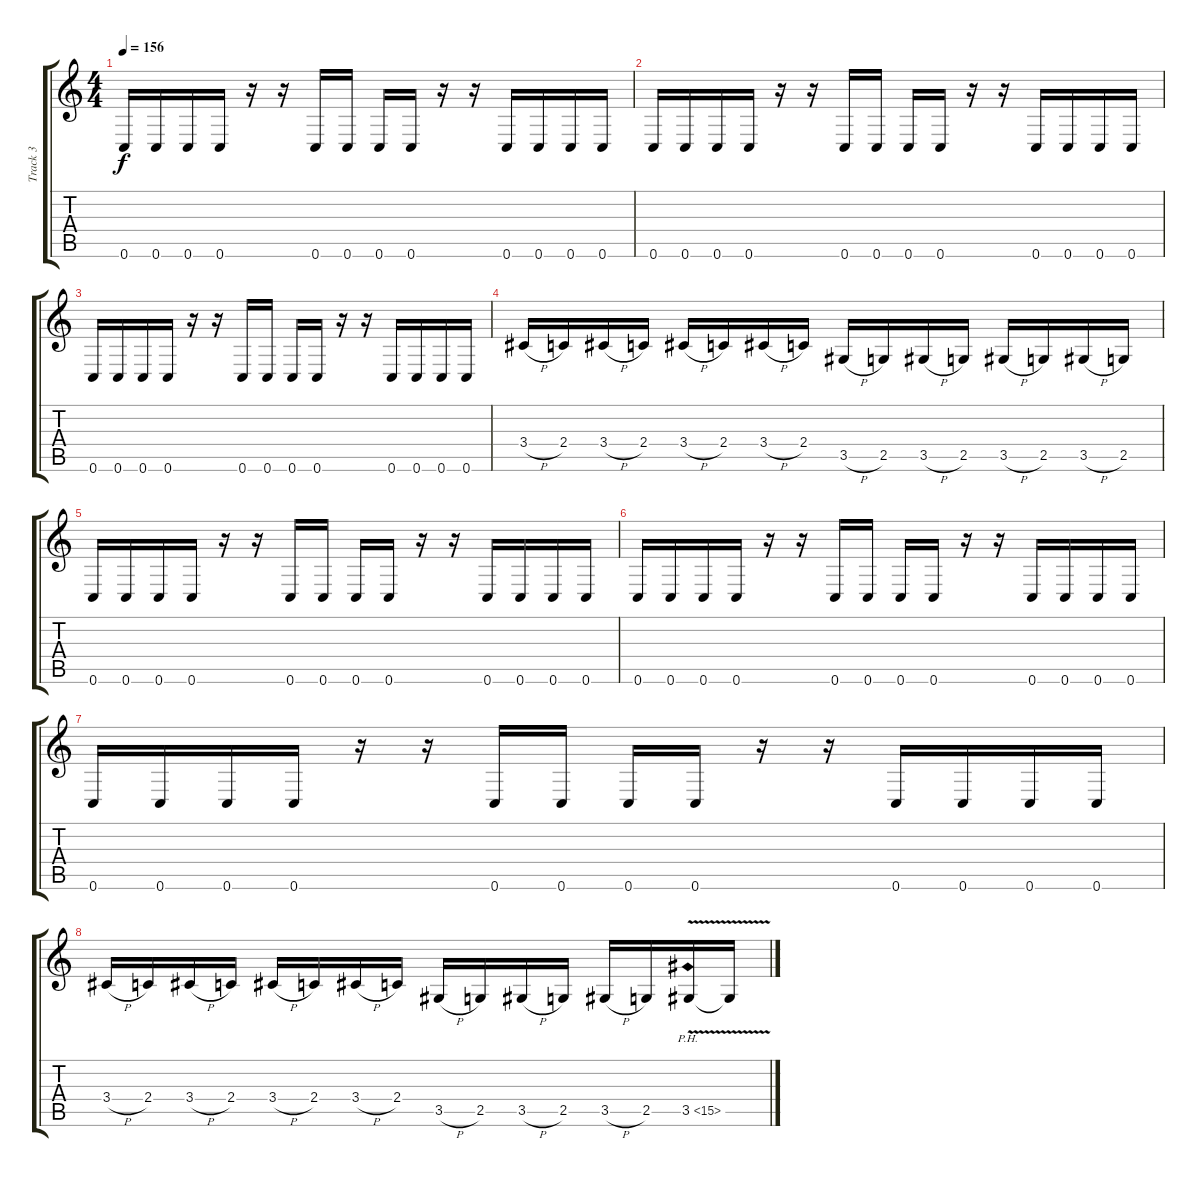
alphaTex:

\track ("Track 3" "Track 3") {instrument distortionguitar bank 255}
\staff {score tabs}
\tuning (C4 G3 Eb3 Bb2 F2 C2) {hide}
\ts (4 4)
\tempo 156
\clef g2
\ks c
0.6.16{dy f} 0.6.16 0.6.16 0.6.16 r.16 r.16 0.6.16 0.6.16 0.6.16 0.6.16 r.16 r.16 0.6.16 0.6.16 0.6.16 0.6.16 |
0.6.16 0.6.16 0.6.16 0.6.16 r.16 r.16 0.6.16 0.6.16 0.6.16 0.6.16 r.16 r.16 0.6.16 0.6.16 0.6.16 0.6.16 |
0.6.16 0.6.16 0.6.16 0.6.16 r.16 r.16 0.6.16 0.6.16 0.6.16 0.6.16 r.16 r.16 0.6.16 0.6.16 0.6.16 0.6.16 |
3.4{h}.16 2.4.16 3.4{h}.16 2.4.16 3.4{h}.16 2.4.16 3.4{h}.16 2.4.16 3.5{h}.16 2.5.16 3.5{h}.16 2.5.16 3.5{h}.16 2.5.16 3.5{h}.16 2.5.16 |
0.6.16 0.6.16 0.6.16 0.6.16 r.16 r.16 0.6.16 0.6.16 0.6.16 0.6.16 r.16 r.16 0.6.16 0.6.16 0.6.16 0.6.16 |
0.6.16 0.6.16 0.6.16 0.6.16 r.16 r.16 0.6.16 0.6.16 0.6.16 0.6.16 r.16 r.16 0.6.16 0.6.16 0.6.16 0.6.16 |
0.6.16 0.6.16 0.6.16 0.6.16 r.16 r.16 0.6.16 0.6.16 0.6.16 0.6.16 r.16 r.16 0.6.16 0.6.16 0.6.16 0.6.16 |
3.4{h}.16 2.4.16 3.4{h}.16 2.4.16 3.4{h}.16 2.4.16 3.4{h}.16 2.4.16 3.5{h}.16 2.5.16 3.5{h}.16 2.5.16 3.5{h}.16 2.5.16 3.5{ph 12 v}.16 3.5{t}.16
